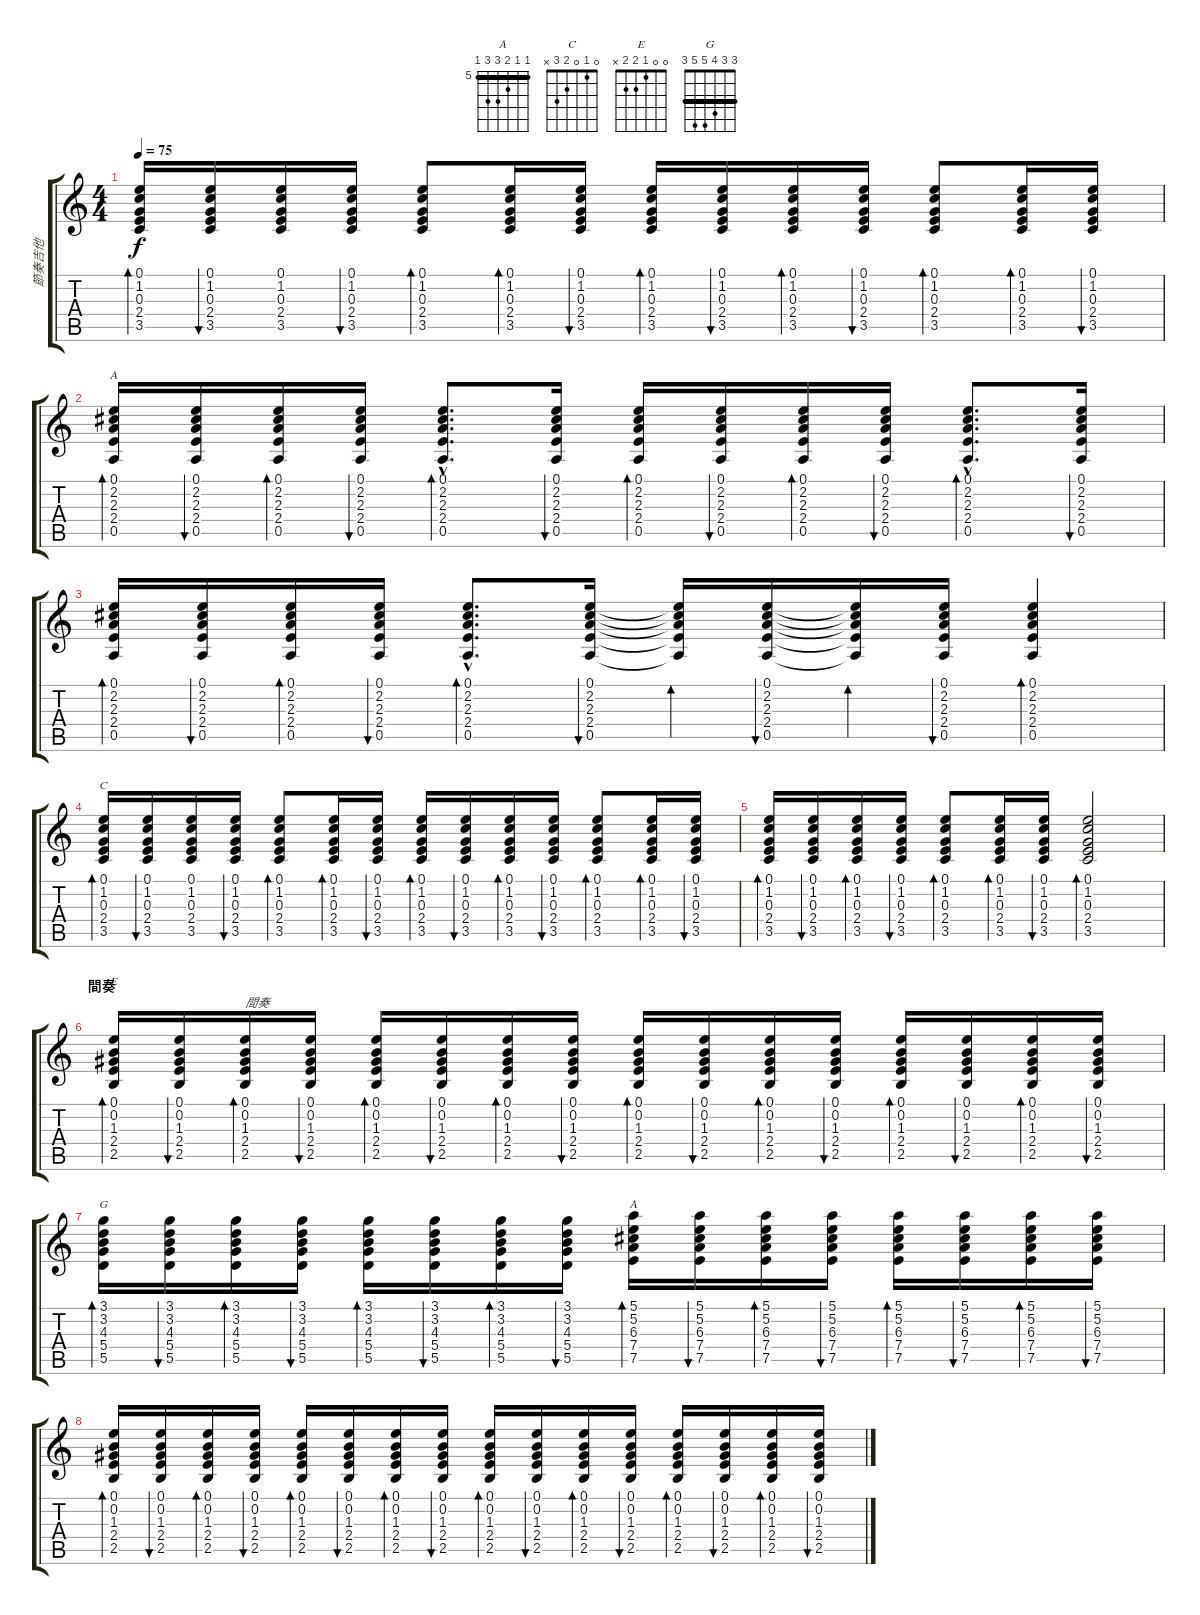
\track ("節奏吉他" "節奏吉他") {instrument acousticguitarsteel}
\staff {score tabs}
\tuning (E4 B3 G3 D3 A2 E2) {hide}
\chord ("A" 0 2 2 2 0 x)
\chord ("C" 0 1 0 2 3 x)
\chord ("E" 0 0 1 2 2 x)
\chord ("G" 3 3 4 5 5 3) {barre 3}
\chord ("A" 5 5 6 7 7 5) {firstfret 5 barre 5}
\ts (4 4)
\tempo 75
\clef g2
\ks c
(0.1 1.2 0.3 2.4 3.5).16{bd 30 dy f} (0.1 1.2 0.3 2.4 3.5).16{bu 30} (0.1 1.2 0.3 2.4 3.5).16 (0.1 1.2 0.3 2.4 3.5).16{bu 30} (0.1 1.2 0.3 2.4 3.5).8{bd 30} (0.1 1.2 0.3 2.4 3.5).16{bd 30} (0.1 1.2 0.3 2.4 3.5).16{bu 30} (0.1 1.2 0.3 2.4 3.5).16{bd 30} (0.1 1.2 0.3 2.4 3.5).16{bu 30} (0.1 1.2 0.3 2.4 3.5).16{bd 30} (0.1 1.2 0.3 2.4 3.5).16{bu 30} (0.1 1.2 0.3 2.4 3.5).8{bd 30} (0.1 1.2 0.3 2.4 3.5).16{bd 30} (0.1 1.2 0.3 2.4 3.5).16{bu 30} |
(0.1 2.2 2.3 2.4 0.5).16{bd 60 ch "A"} (0.1 2.2 2.3 2.4 0.5).16{bu 60} (0.1 2.2 2.3 2.4 0.5).16{bd 60} (0.1 2.2 2.3 2.4 0.5).16{bu 60} (0.1{hac} 2.2{hac} 2.3{hac} 2.4{hac} 0.5{hac}).8{d bd 60} (0.1 2.2 2.3 2.4 0.5).16{bu 60} (0.1 2.2 2.3 2.4 0.5).16{bd 60} (0.1 2.2 2.3 2.4 0.5).16{bu 60} (0.1 2.2 2.3 2.4 0.5).16{bd 60} (0.1 2.2 2.3 2.4 0.5).16{bu 60} (0.1{hac} 2.2{hac} 2.3{hac} 2.4{hac} 0.5{hac}).8{d bd 60} (0.1 2.2 2.3 2.4 0.5).16{bu 60} |
(0.1 2.2 2.3 2.4 0.5).16{bd 60} (0.1 2.2 2.3 2.4 0.5).16{bu 60} (0.1 2.2 2.3 2.4 0.5).16{bd 60} (0.1 2.2 2.3 2.4 0.5).16{bu 60} (0.1{hac} 2.2{hac} 2.3{hac} 2.4{hac} 0.5{hac}).8{d bd 60} (0.1 2.2 2.3 2.4 0.5).16{bu 60} (0.1{t} 2.2{t} 2.3{t} 2.4{t} 0.5{t}).16{bd 60} (0.1 2.2 2.3 2.4 0.5).16{bu 60} (0.1{t} 2.2{t} 2.3{t} 2.4{t} 0.5{t}).16{bd 60} (0.1 2.2 2.3 2.4 0.5).16{bu 60} (0.1 2.2 2.3 2.4 0.5).4{bd 60} |
(0.1 1.2 0.3 2.4 3.5).16{bd 30 ch "C"} (0.1 1.2 0.3 2.4 3.5).16{bu 30} (0.1 1.2 0.3 2.4 3.5).16 (0.1 1.2 0.3 2.4 3.5).16{bu 30} (0.1 1.2 0.3 2.4 3.5).8{bd 30} (0.1 1.2 0.3 2.4 3.5).16{bd 30} (0.1 1.2 0.3 2.4 3.5).16{bu 30} (0.1 1.2 0.3 2.4 3.5).16{bd 30} (0.1 1.2 0.3 2.4 3.5).16{bu 30} (0.1 1.2 0.3 2.4 3.5).16{bd 30} (0.1 1.2 0.3 2.4 3.5).16{bu 30} (0.1 1.2 0.3 2.4 3.5).8{bd 30} (0.1 1.2 0.3 2.4 3.5).16{bd 30} (0.1 1.2 0.3 2.4 3.5).16{bu 30} |
(0.1 1.2 0.3 2.4 3.5).16{bd 30} (0.1 1.2 0.3 2.4 3.5).16{bu 30} (0.1 1.2 0.3 2.4 3.5).16{bd 30} (0.1 1.2 0.3 2.4 3.5).16{bu 30} (0.1 1.2 0.3 2.4 3.5).8{bd 30} (0.1 1.2 0.3 2.4 3.5).16{bd 30} (0.1 1.2 0.3 2.4 3.5).16{bu 30} (0.1 1.2 0.3 2.4 3.5).2{bd 120} |
\section ("" "間奏")
(0.1 0.2 1.3 2.4 2.5).16{bd 30 ch "E"} (0.1 0.2 1.3 2.4 2.5).16{bu 30} (0.1 0.2 1.3 2.4 2.5).16{bd 30 txt "間奏"} (0.1 0.2 1.3 2.4 2.5).16{bu 30} (0.1 0.2 1.3 2.4 2.5).16{bd 30} (0.1 0.2 1.3 2.4 2.5).16{bu 30} (0.1 0.2 1.3 2.4 2.5).16{bd 30} (0.1 0.2 1.3 2.4 2.5).16{bu 30} (0.1 0.2 1.3 2.4 2.5).16{bd 30} (0.1 0.2 1.3 2.4 2.5).16{bu 30} (0.1 0.2 1.3 2.4 2.5).16{bd 30} (0.1 0.2 1.3 2.4 2.5).16{bu 30} (0.1 0.2 1.3 2.4 2.5).16{bd 30} (0.1 0.2 1.3 2.4 2.5).16{bu 30} (0.1 0.2 1.3 2.4 2.5).16{bd 30} (0.1 0.2 1.3 2.4 2.5).16{bu 30} |
(3.1 3.2 4.3 5.4 5.5).16{bd 30 ch "G"} (3.1 3.2 4.3 5.4 5.5).16{bu 30} (3.1 3.2 4.3 5.4 5.5).16{bd 30} (3.1 3.2 4.3 5.4 5.5).16{bu 30} (3.1 3.2 4.3 5.4 5.5).16{bd 30} (3.1 3.2 4.3 5.4 5.5).16{bu 30} (3.1 3.2 4.3 5.4 5.5).16{bd 30} (3.1 3.2 4.3 5.4 5.5).16{bu 30} (5.1 5.2 6.3 7.4 7.5).16{bd 30 ch "A"} (5.1 5.2 6.3 7.4 7.5).16{bu 30} (5.1 5.2 6.3 7.4 7.5).16{bd 30} (5.1 5.2 6.3 7.4 7.5).16{bu 30} (5.1 5.2 6.3 7.4 7.5).16{bd 30} (5.1 5.2 6.3 7.4 7.5).16{bu 30} (5.1 5.2 6.3 7.4 7.5).16{bd 30} (5.1 5.2 6.3 7.4 7.5).16{bu 30} |
(0.1 0.2 1.3 2.4 2.5).16{bd 30} (0.1 0.2 1.3 2.4 2.5).16{bu 30} (0.1 0.2 1.3 2.4 2.5).16{bd 30} (0.1 0.2 1.3 2.4 2.5).16{bu 30} (0.1 0.2 1.3 2.4 2.5).16{bd 30} (0.1 0.2 1.3 2.4 2.5).16{bu 30} (0.1 0.2 1.3 2.4 2.5).16{bd 30} (0.1 0.2 1.3 2.4 2.5).16{bu 30} (0.1 0.2 1.3 2.4 2.5).16{bd 30} (0.1 0.2 1.3 2.4 2.5).16{bu 30} (0.1 0.2 1.3 2.4 2.5).16{bd 30} (0.1 0.2 1.3 2.4 2.5).16{bu 30} (0.1 0.2 1.3 2.4 2.5).16{bd 30} (0.1 0.2 1.3 2.4 2.5).16{bu 30} (0.1 0.2 1.3 2.4 2.5).16{bd 30} (0.1 0.2 1.3 2.4 2.5).16{bu 30}
